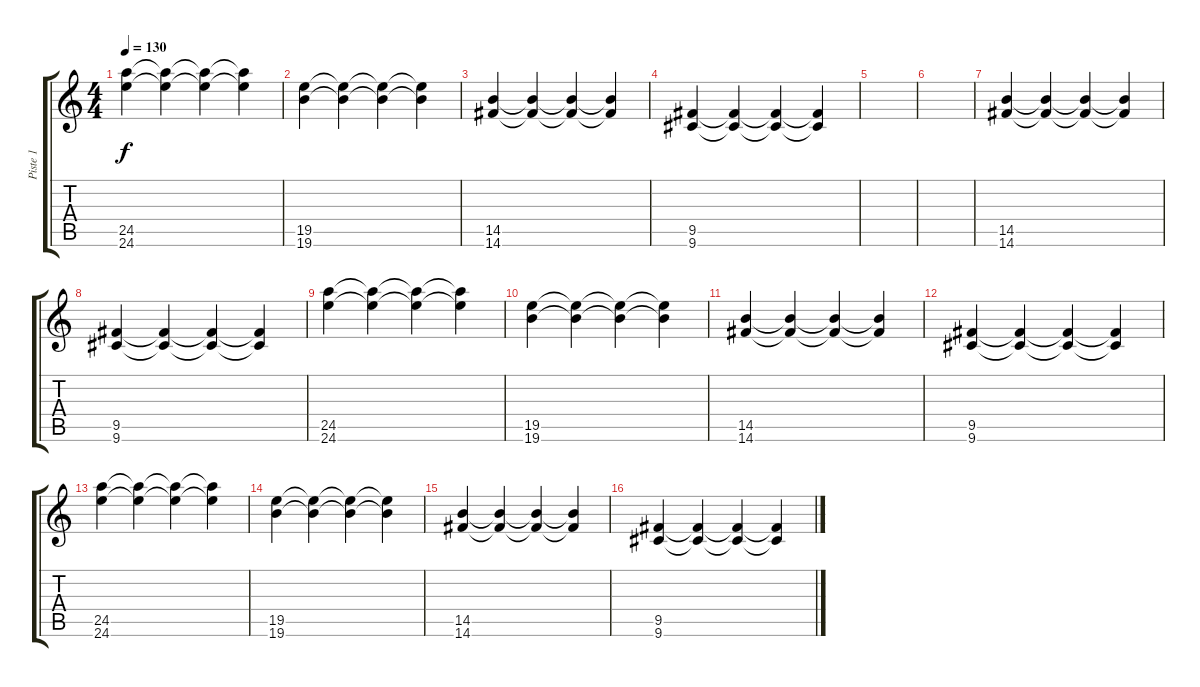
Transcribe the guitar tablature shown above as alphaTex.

\track ("Piste 1" "Piste 1") {instrument distortionguitar}
\staff {score tabs}
\tuning (E4 B3 G3 D3 A2 E2) {hide}
\ts (4 4)
\tempo 130
\clef g2
\ks c
(24.5 24.6).4{dy f} (24.5{t} 24.6{t}).4 (24.5{t} 24.6{t}).4 (24.5{t} 24.6{t}).4 |
(19.5 19.6).4 (19.5{t} 19.6{t}).4 (19.5{t} 19.6{t}).4 (19.5{t} 19.6{t}).4 |
(14.5 14.6).4 (14.5{t} 14.6{t}).4 (14.5{t} 14.6{t}).4 (14.5{t} 14.6{t}).4 |
(9.5 9.6).4 (9.5{t} 9.6{t}).4 (9.5{t} 9.6{t}).4 (9.5{t} 9.6{t}).4 |
|
|
(14.5 14.6).4 (14.5{t} 14.6{t}).4 (14.5{t} 14.6{t}).4 (14.5{t} 14.6{t}).4 |
(9.5 9.6).4 (9.5{t} 9.6{t}).4 (9.5{t} 9.6{t}).4 (9.5{t} 9.6{t}).4 |
(24.5 24.6).4 (24.5{t} 24.6{t}).4 (24.5{t} 24.6{t}).4 (24.5{t} 24.6{t}).4 |
(19.5 19.6).4 (19.5{t} 19.6{t}).4 (19.5{t} 19.6{t}).4 (19.5{t} 19.6{t}).4 |
(14.5 14.6).4 (14.5{t} 14.6{t}).4 (14.5{t} 14.6{t}).4 (14.5{t} 14.6{t}).4 |
(9.5 9.6).4 (9.5{t} 9.6{t}).4 (9.5{t} 9.6{t}).4 (9.5{t} 9.6{t}).4 |
(24.5 24.6).4 (24.5{t} 24.6{t}).4 (24.5{t} 24.6{t}).4 (24.5{t} 24.6{t}).4 |
(19.5 19.6).4 (19.5{t} 19.6{t}).4 (19.5{t} 19.6{t}).4 (19.5{t} 19.6{t}).4 |
(14.5 14.6).4 (14.5{t} 14.6{t}).4 (14.5{t} 14.6{t}).4 (14.5{t} 14.6{t}).4 |
(9.5 9.6).4 (9.5{t} 9.6{t}).4 (9.5{t} 9.6{t}).4 (9.5{t} 9.6{t}).4
